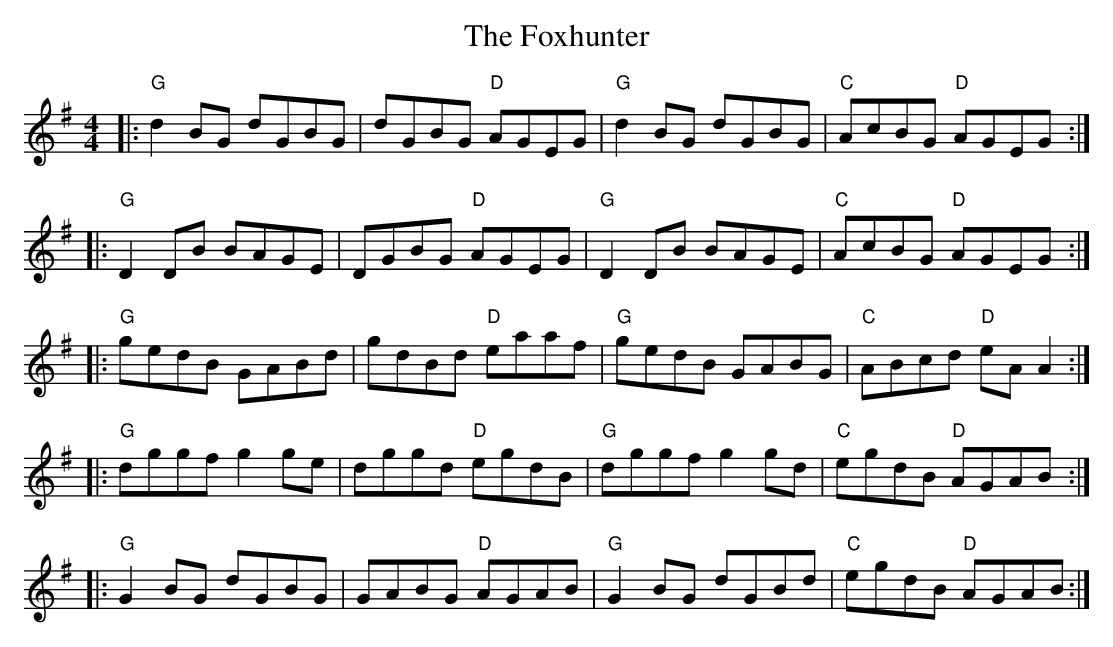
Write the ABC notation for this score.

X:1
T:The Foxhunter
L:1/8
M:4/4
K:Gmaj
|: "G" d2 BG dGBG | dGBG "D" AGEG | "G" d2 BG dGBG | "C" AcBG "D" AGEG :|
|: "G" D2 DB BAGE | DGBG "D" AGEG | "G" D2 DB BAGE | "C" AcBG "D" AGEG :|
|: "G" gedB GABd  | gdBd "D" eaaf | "G" gedB GABG  | "C" ABcd "D" eA A2 :|
|: "G" dggf g2 ge | dggd "D" egdB | "G" dggf g2 gd | "C" egdB "D" AGAB :|
|: "G" G2 BG dGBG | GABG "D" AGAB | "G" G2 BG dGBd | "C" egdB "D" AGAB :|
